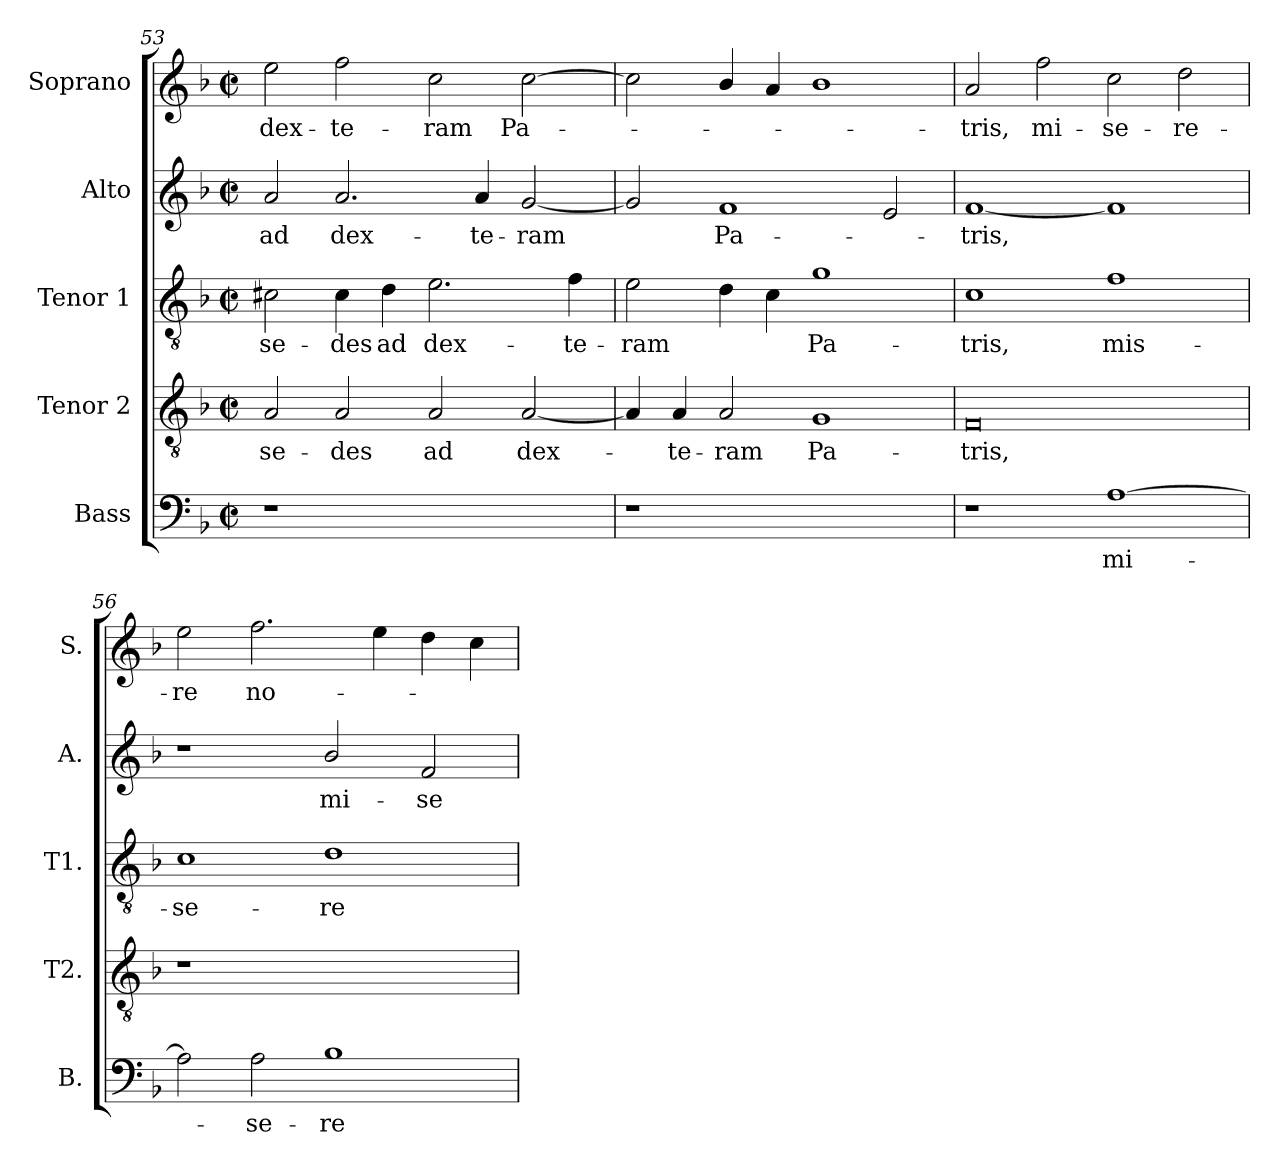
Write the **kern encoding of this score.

**kern	**text	**kern	**text	**kern	**text	**kern	**text	**kern	**text
*part5	*part5	*part4	*part4	*part3	*part3	*part2	*part2	*part1	*part1
*staff5	*staff5	*staff4	*staff4	*staff3	*staff3	*staff2	*staff2	*staff1	*staff1
*I"Bass	*	*I"Tenor 2	*	*I"Tenor 1	*	*I"Alto	*	*I"Soprano	*
*I'B.	*	*I'T2.	*	*I'T1.	*	*I'A.	*	*I'S.	*
*clefF4	*	*clefGv2	*	*clefGv2	*	*clefG2	*	*clefG2	*
*	*	*ITrd7c12	*	*ITrd7c12	*	*	*	*	*
*k[b-]	*	*k[b-]	*	*k[b-]	*	*k[b-]	*	*k[b-]	*
*F:	*	*F:	*	*F:	*	*F:	*	*F:	*
*M2/2	*	*M2/2	*	*M2/2	*	*M2/2	*	*M2/2	*
*met(c|)	*	*met(c|)	*	*met(c|)	*	*met(c|)	*	*met(c|)	*
=53	=53	=53	=53	=53	=53	=53	=53	=53	=53
!LO:N:vis=1	!	!	!	!	!	!	!	!	!
!	!	!	!LO:LY:b:color=#000000	!	!	!	!	!	!
!	!	!	!	!	!LO:LY:b:color=#000000	!	!	!	!
!	!	!	!	!	!	!	!LO:LY:b:color=#000000	!	!
!	!	!	!	!	!	!	!	!	!LO:LY:b:color=#000000
1r	.	2AAi/	se-	2C#Xi\	se-	2ai/	ad	2eei\	dex-
!	!	!	!LO:LY:b:color=#000000	!	!	!	!	!	!
!	!	!	!	!	!LO:LY:b:color=#000000	!	!	!	!
!	!	!	!	!	!	!	!LO:LY:b:color=#000000	!	!
!	!	!	!	!	!	!	!	!	!LO:LY:b:color=#000000
.	.	2AAi/	-des	4C#i\	-des	2.ai/	dex-	2ffi\	-te-
!	!	!	!	!	!LO:LY:b:color=#000000	!	!	!	!
.	.	.	.	4Di\	ad	.	.	.	.
!	!	!	!LO:LY:b:color=#000000	!	!	!	!	!	!
!	!	!	!	!	!LO:LY:b:color=#000000	!	!	!	!
!	!	!	!	!	!	!	!	!	!LO:LY:b:color=#000000
1ryy	.	2AAi/	ad	2.Ei\	dex-	.	.	2cci\	-ram
!	!	!	!	!	!	!	!LO:LY:b:color=#000000	!	!
.	.	.	.	.	.	4ai/	-te-	.	.
!	!	!	!LO:LY:b:color=#000000	!	!	!	!	!	!
!	!	!	!	!	!	!	!LO:LY:b:color=#000000	!	!
!	!	!	!	!	!	!	!	!	!LO:LY:b:color=#000000
.	.	[<2AAi/	dex-	.	.	[<2gi/	-ram	[>2cci\	Pa-
!	!	!	!	!	!LO:LY:b:color=#000000	!	!	!	!
.	.	.	.	4Fi\	-te-	.	.	.	.
=54	=54	=54	=54	=54	=54	=54	=54	=54	=54
!LO:N:vis=1	!	!	!	!	!	!	!	!	!
!	!	!	!	!	!LO:LY:b:color=#000000	!	!	!	!
1r	.	4AAi/]	.	2Ei\	-ram	2gi/]	.	2cci\]	.
!	!	!	!LO:LY:b:color=#000000	!	!	!	!	!	!
.	.	4AAi/	-te-	.	.	.	.	.	.
!	!	!	!LO:LY:b:color=#000000	!	!	!	!	!	!
!	!	!	!	!	!	!	!LO:LY:b:color=#000000	!	!
.	.	2AAi/	-ram	4Di\	.	1fi	Pa-	4b-i/	.
.	.	.	.	4Ci\	.	.	.	4ai/	.
!	!	!	!LO:LY:b:color=#000000	!	!	!	!	!	!
!	!	!	!	!	!LO:LY:b:color=#000000	!	!	!	!
1ryy	.	1GGi	Pa-	1Gi	Pa-	.	.	1b-i	.
.	.	.	.	.	.	2ei/	.	.	.
!!LO:PB:g=z
=55	=55	=55	=55	=55	=55	=55	=55	=55	=55
!	!	!	!LO:LY:b:color=#000000	!	!	!	!	!	!
!	!	!	!	!	!LO:LY:b:color=#000000	!	!	!	!
!	!	!	!	!	!	!	!LO:LY:b:color=#000000	!	!
!	!	!	!	!	!	!	!	!	!LO:LY:b:color=#000000
1r	.	0FFi	-tris,	1Ci	-tris,	[<1fi	-tris,	2ai/	-tris,
!	!	!	!	!	!	!	!	!	!LO:LY:b:color=#000000
.	.	.	.	.	.	.	.	2ffi\	mi-
!	!LO:LY:b:color=#000000	!	!	!	!	!	!	!	!
!	!	!	!	!	!LO:LY:b:color=#000000	!	!	!	!
!	!	!	!	!	!	!	!	!	!LO:LY:b:color=#000000
[>1Ai	mi-	.	.	1Fi	mis-	1fi]	.	2cci\	-se-
!	!	!	!	!	!	!	!	!	!LO:LY:b:color=#000000
.	.	.	.	.	.	.	.	2ddi\	-re-
=56	=56	=56	=56	=56	=56	=56	=56	=56	=56
!	!	!LO:N:vis=1	!	!	!	!	!	!	!
!	!	!	!	!	!LO:LY:b:color=#000000	!	!	!	!
!	!	!	!	!	!	!	!	!	!LO:LY:b:color=#000000
2Ai\]	.	1r	.	1Ci	-se-	1r	.	2eei\	-re
!	!LO:LY:b:color=#000000	!	!	!	!	!	!	!	!
!	!	!	!	!	!	!	!	!	!LO:LY:b:color=#000000
2Ai\	-se-	.	.	.	.	.	.	2.ffi\	no-
!	!LO:LY:b:color=#000000	!	!	!	!	!	!	!	!
!	!	!	!	!	!LO:LY:b:color=#000000	!	!	!	!
!	!	!	!	!	!	!	!LO:LY:b:color=#000000	!	!
1B-i	-re-	1ryy	.	1Di	-re-	2b-i/	mi-	.	.
.	.	.	.	.	.	.	.	4eei\	.
!	!	!	!	!	!	!	!LO:LY:b:color=#000000	!	!
.	.	.	.	.	.	2fi/	-se-	4ddi\	.
.	.	.	.	.	.	.	.	4cci\	.
=	=	=	=	=	=	=	=	=	=
*-	*-	*-	*-	*-	*-	*-	*-	*-	*-
